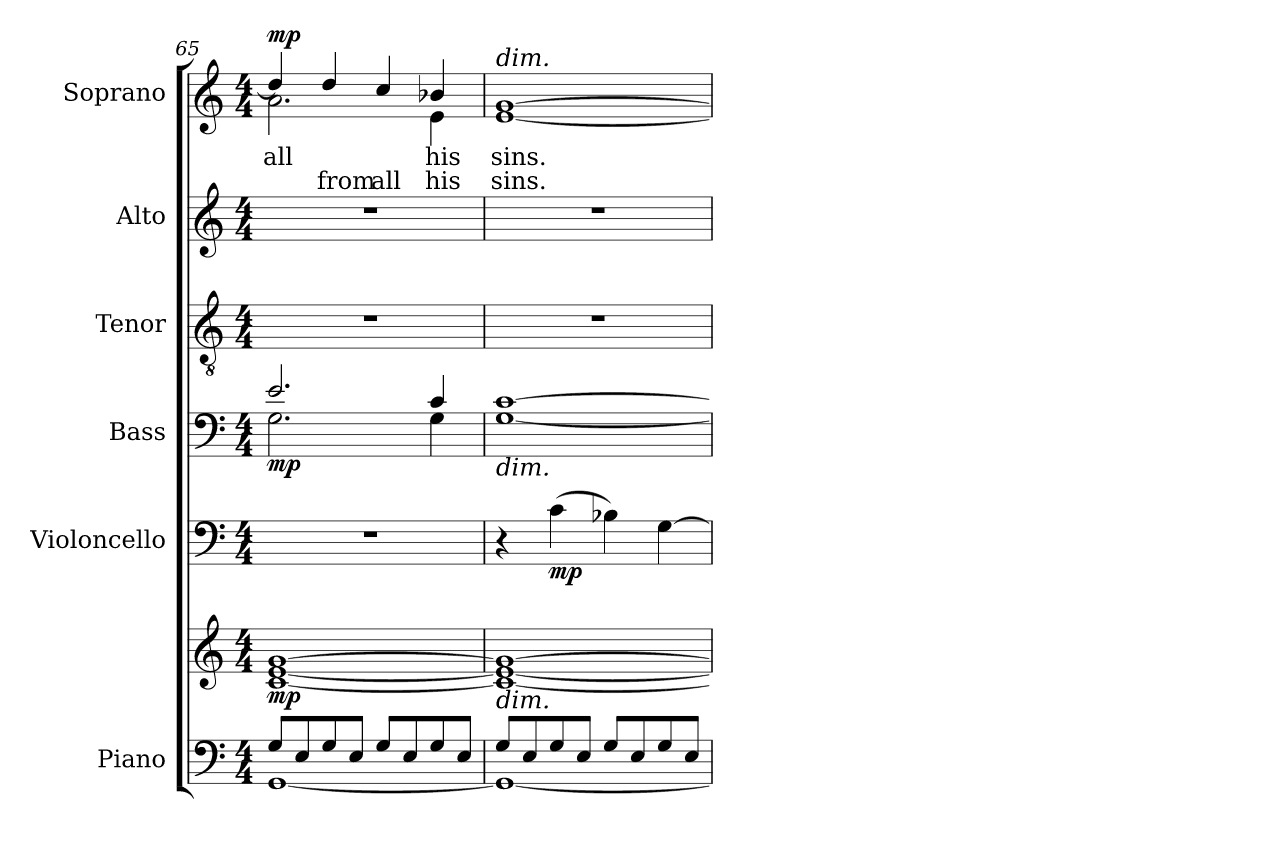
**kern	**kern	**dynam	**kern	**dynam	**kern	**dynam	**kern	**kern	**kern	**text	**text	**dynam
*part6	*part6	*part6	*part5	*part5	*part4	*part4	*part3	*part2	*part1	*part1	*part1	*part1
*staff7	*staff6	*staff6/7	*staff5	*staff5	*staff4	*staff4	*staff3	*staff2	*staff1	*staff1	*staff1	*staff1
*I"Piano	*	*	*I"Violoncello	*	*I"Bass	*	*I"Tenor	*I"Alto	*I"Soprano	*	*	*
*I'Pno	*	*	*I'Vc.	*	*	*	*	*	*	*	*	*
*clefF4	*clefG2	*	*clefF4	*	*clefF4	*	*clefGv2	*clefG2	*clefG2	*	*	*
*k[]	*k[]	*	*k[]	*	*k[]	*	*k[]	*k[]	*k[]	*	*	*
*M4/4	*M4/4	*	*M4/4	*	*M4/4	*	*M4/4	*M4/4	*M4/4	*	*	*
=65	=65	=65	=65	=65	=65	=65	=65	=65	=65	=65	=65	=65
*^	*	*	*	*	*^	*	*	*	*^	*	*	*
!	!	!	!LO:DY:b	!	!	!	!	!LO:DY:b	!	!	!	!	!LO:LY:b	!	!LO:DY:a
8G/L	[1GG	[1c [1e [1g	mp	1r	.	2.e/	2.G\	mp	1r	1r	4dd/]	2.a\	all	.	mp
8E/	.	.	.	.	.	.	.	.	.	.	.	.	.	.	.
!	!	!	!	!	!	!	!	!	!	!	!	!	!	!LO:LY:a	!
8G/	.	.	.	.	.	.	.	.	.	.	4dd/	.	.	from	.
8E/J	.	.	.	.	.	.	.	.	.	.	.	.	.	.	.
!	!	!	!	!	!	!	!	!	!	!	!	!	!	!LO:LY:a	!
8G/L	.	.	.	.	.	.	.	.	.	.	4cc/	.	.	all	.
8E/	.	.	.	.	.	.	.	.	.	.	.	.	.	.	.
!	!	!	!	!	!	!	!	!	!	!	!	!	!	!LO:LY:a	!
!	!	!	!	!	!	!	!	!	!	!	!	!	!LO:LY:b	!	!
8G/	.	.	.	.	.	4c/	4G\	.	.	.	4b-X/	4e\	his	his	.
8E/J	.	.	.	.	.	.	.	.	.	.	.	.	.	.	.
!!LO:PB:g=z	!!
=66	=66	=66	=66	=66	=66	=66	=66	=66	=66	=66	=66	=66	=66	=66	=66
!	!	!	!	!	!	!	!	!	!	!	!LO:TX:a:i:t=dim.	!	!	!	!
!	!	!	!	!	!	!LO:TX:b:i:t=dim.	!	!	!	!	!	!	!	!	!
!	!	!LO:TX:b:i:t=dim.	!	!	!	!	!	!	!	!	!	!	!	!	!
!	!	!	!	!	!	!	!	!	!	!	!	!	!	!LO:LY:a	!
!	!	!	!	!	!	!	!	!	!	!	!	!	!LO:LY:b	!	!
8G/L	1GG_	1c_ 1e_ 1g_	.	4r	.	[1c	[1G	.	1r	1r	[1g	[1e	sins.	sins.	.
8E/	.	.	.	.	.	.	.	.	.	.	.	.	.	.	.
!	!	!	!	!	!LO:DY:b	!	!	!	!	!	!	!	!	!	!
8G/	.	.	.	(>4c\	mp	.	.	.	.	.	.	.	.	.	.
8E/J	.	.	.	.	.	.	.	.	.	.	.	.	.	.	.
8G/L	.	.	.	4B-X\)	.	.	.	.	.	.	.	.	.	.	.
8E/	.	.	.	.	.	.	.	.	.	.	.	.	.	.	.
8G/	.	.	.	[4G\	.	.	.	.	.	.	.	.	.	.	.
8E/J	.	.	.	.	.	.	.	.	.	.	.	.	.	.	.
*v	*v	*	*	*	*	*v	*v	*	*	*	*v	*v	*	*	*
=	=	=	=	=	=	=	=	=	=	=	=	=
*-	*-	*-	*-	*-	*-	*-	*-	*-	*-	*-	*-	*-
